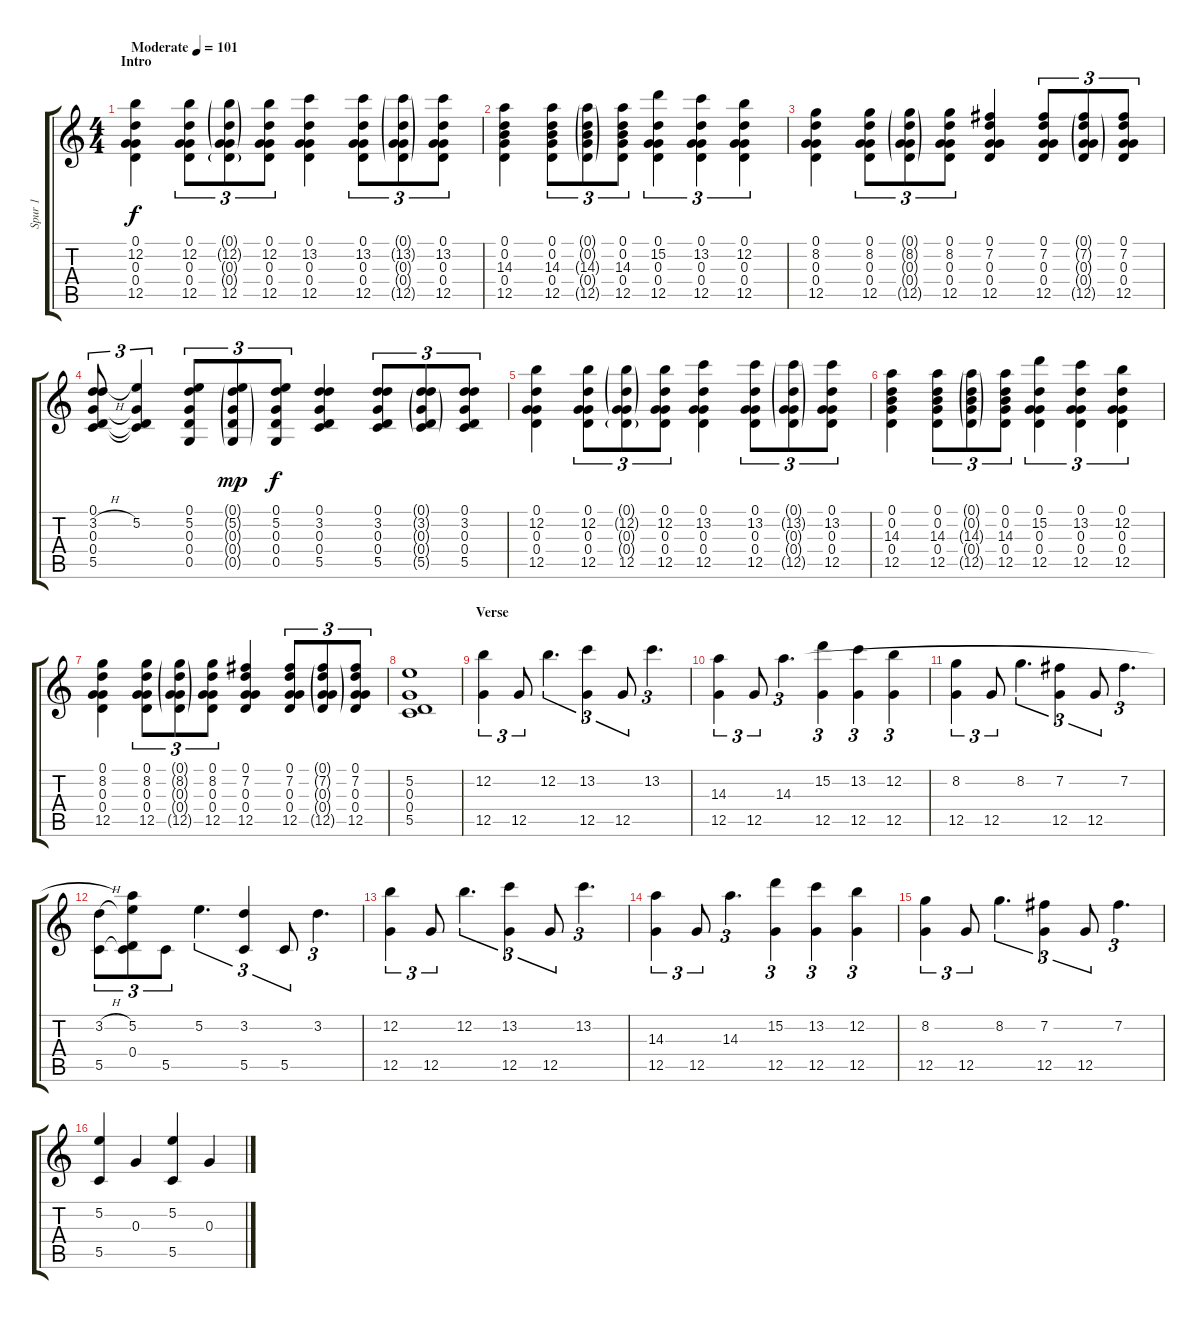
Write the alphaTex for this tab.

\track ("Spur 1" "Spur 1") {instrument acousticguitarsteel}
\staff {score tabs}
\tuning (D4 B3 G3 D3 G2 D2) {hide}
\ts (4 4)
\section ("" "Intro")
\tempo (101 "Moderate")
\clef g2
\ks c
(0.1 12.2 0.3 0.4 12.5).4{dy f instrument acousticguitarsteel} (0.1 12.2 0.3 0.4 12.5).8{tu (3 2)} (0.1{g} 12.2{g} 0.3{g} 0.4{g} 12.5).8{tu (3 2)} (0.1 12.2 0.3 0.4 12.5).8{tu (3 2)} (0.1 13.2 0.3 0.4 12.5).4 (0.1 13.2 0.3 0.4 12.5).8{tu (3 2)} (0.1{g} 13.2{g} 0.3{g} 0.4{g} 12.5{g}).8{tu (3 2)} (0.1 13.2 0.3 0.4 12.5).8{tu (3 2)} |
(0.1 0.2 14.3 0.4 12.5).4 (0.1 0.2 14.3 0.4 12.5).8{tu (3 2)} (0.1{g} 0.2{g} 14.3{g} 0.4{g} 12.5{g}).8{tu (3 2)} (0.1 0.2 14.3 0.4 12.5).8{tu (3 2)} (0.1 15.2 0.3 0.4 12.5).4{tu (3 2)} (0.1 13.2 0.3 0.4 12.5).4{tu (3 2)} (0.1 12.2 0.3 0.4 12.5).4{tu (3 2)} |
(0.1 8.2 0.3 0.4 12.5).4 (0.1 8.2 0.3 0.4 12.5).8{tu (3 2)} (0.1{g} 8.2{g} 0.3{g} 0.4{g} 12.5{g}).8{tu (3 2)} (0.1 8.2 0.3 0.4 12.5).8{tu (3 2)} (0.1 7.2 0.3 0.4 12.5).4 (0.1 7.2 0.3 0.4 12.5).8{tu (3 2)} (0.1{g} 7.2{g} 0.3{g} 0.4{g} 12.5{g}).8{tu (3 2)} (0.1 7.2 0.3 0.4 12.5).8{tu (3 2)} |
(0.1 3.2{h} 0.3 0.4 5.5).8{tu (3 2)} (5.2 0.3{t} 0.4{t} 5.5{t}).4{tu (3 2)} (0.1 5.2 0.3 0.4 0.5).8{tu (3 2)} (0.1{g} 5.2{g} 0.3{g} 0.4{g} 0.5{g}).8{tu (3 2) dy mp} (0.1 5.2 0.3 0.4 0.5).8{tu (3 2) dy f} (0.1 3.2 0.3 0.4 5.5).4 (0.1 3.2 0.3 0.4 5.5).8{tu (3 2)} (0.1{g} 3.2{g} 0.3{g} 0.4{g} 5.5{g}).8{tu (3 2)} (0.1 3.2 0.3 0.4 5.5).8{tu (3 2)} |
(0.1 12.2 0.3 0.4 12.5).4 (0.1 12.2 0.3 0.4 12.5).8{tu (3 2)} (0.1{g} 12.2{g} 0.3{g} 0.4{g} 12.5).8{tu (3 2)} (0.1 12.2 0.3 0.4 12.5).8{tu (3 2)} (0.1 13.2 0.3 0.4 12.5).4 (0.1 13.2 0.3 0.4 12.5).8{tu (3 2)} (0.1{g} 13.2{g} 0.3{g} 0.4{g} 12.5{g}).8{tu (3 2)} (0.1 13.2 0.3 0.4 12.5).8{tu (3 2)} |
(0.1 0.2 14.3 0.4 12.5).4 (0.1 0.2 14.3 0.4 12.5).8{tu (3 2)} (0.1{g} 0.2{g} 14.3{g} 0.4{g} 12.5{g}).8{tu (3 2)} (0.1 0.2 14.3 0.4 12.5).8{tu (3 2)} (0.1 15.2 0.3 0.4 12.5).4{tu (3 2)} (0.1 13.2 0.3 0.4 12.5).4{tu (3 2)} (0.1 12.2 0.3 0.4 12.5).4{tu (3 2)} |
(0.1 8.2 0.3 0.4 12.5).4 (0.1 8.2 0.3 0.4 12.5).8{tu (3 2)} (0.1{g} 8.2{g} 0.3{g} 0.4{g} 12.5{g}).8{tu (3 2)} (0.1 8.2 0.3 0.4 12.5).8{tu (3 2)} (0.1 7.2 0.3 0.4 12.5).4 (0.1 7.2 0.3 0.4 12.5).8{tu (3 2)} (0.1{g} 7.2{g} 0.3{g} 0.4{g} 12.5{g}).8{tu (3 2)} (0.1 7.2 0.3 0.4 12.5).8{tu (3 2)} |
(5.2 0.3 0.4 5.5).1 |
\section ("" "Verse")
(12.2 12.5).4{tu (3 2)} 12.5.8{tu (3 2)} 12.2.4{d tu (3 2)} (13.2 12.5).4{tu (3 2)} 12.5.8{tu (3 2)} 13.2.4{d tu (3 2)} |
(14.3 12.5).4{tu (3 2)} 12.5.8{tu (3 2)} 14.3.4{d tu (3 2)} (15.2 12.5).4{tu (3 2)} (13.2 12.5).4{tu (3 2)} (12.2 12.5).4{tu (3 2)} |
(8.2 12.5).4{tu (3 2)} 12.5.8{tu (3 2)} 8.2.4{d tu (3 2)} (7.2 12.5).4{tu (3 2)} 12.5.8{tu (3 2)} 7.2.4{d tu (3 2)} |
(3.2{h} 5.5).8{tu (3 2)} (5.2 14.3{t} 0.4 5.5{t}).8{tu (3 2)} 5.5.8{tu (3 2)} 5.2.4{d tu (3 2)} (3.2 5.5).4{tu (3 2)} 5.5.8{tu (3 2)} 3.2.4{d tu (3 2)} |
(12.2 12.5).4{tu (3 2)} 12.5.8{tu (3 2)} 12.2.4{d tu (3 2)} (13.2 12.5).4{tu (3 2)} 12.5.8{tu (3 2)} 13.2.4{d tu (3 2)} |
(14.3 12.5).4{tu (3 2)} 12.5.8{tu (3 2)} 14.3.4{d tu (3 2)} (15.2 12.5).4{tu (3 2)} (13.2 12.5).4{tu (3 2)} (12.2 12.5).4{tu (3 2)} |
(8.2 12.5).4{tu (3 2)} 12.5.8{tu (3 2)} 8.2.4{d tu (3 2)} (7.2 12.5).4{tu (3 2)} 12.5.8{tu (3 2)} 7.2.4{d tu (3 2)} |
(5.2 5.5).4 0.3.4 (5.2 5.5).4 0.3.4
